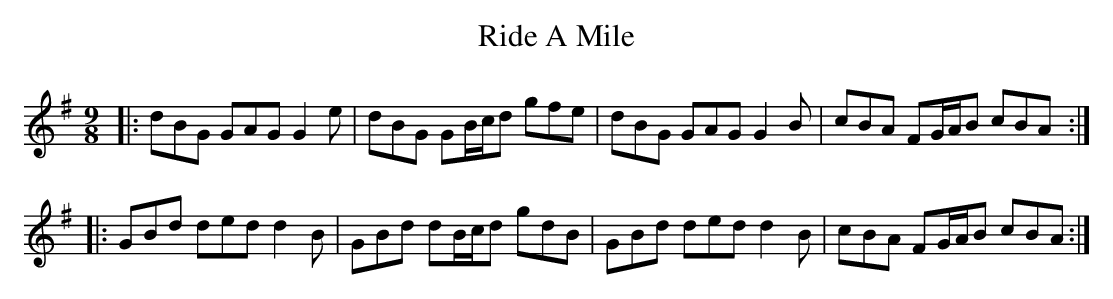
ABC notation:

X:1
T: Ride A Mile
M: 9/8
L: 1/8
K: Gmaj
|:dBG GAG G2e|dBG GB/c/d gfe|dBG GAG G2B|cBA FG/A/B cBA:|
|:GBd ded d2B|GBd dB/c/d gdB|GBd ded d2B|cBA FG/A/B cBA:|
